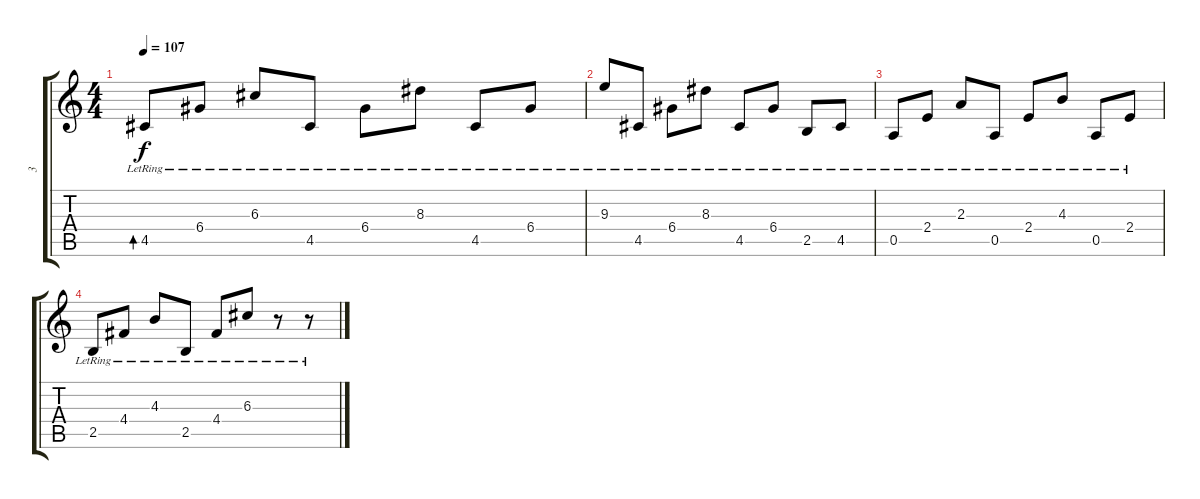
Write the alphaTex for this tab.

\track ("3" "3") {instrument electricguitarmuted}
\staff {score tabs}
\tuning (E4 B3 G3 D3 A2 D2) {hide}
\ts (4 4)
\tempo 107
\clef g2
\ks c
4.5{lr}.8{bd 480 dy f} 6.4{lr}.8 6.3{lr}.8 4.5{lr}.8 6.4{lr}.8 8.3{lr}.8 4.5{lr}.8 6.4{lr}.8 |
9.3{lr}.8 4.5{lr}.8 6.4{lr}.8 8.3{lr}.8 4.5{lr}.8 6.4{lr}.8 2.5{lr}.8 4.5{lr}.8 |
0.5{lr}.8 2.4{lr}.8 2.3{lr}.8 0.5{lr}.8 2.4{lr}.8 4.3{lr}.8 0.5{lr}.8 2.4{lr}.8 |
2.5{lr}.8 4.4{lr}.8 4.3{lr}.8 2.5{lr}.8 4.4{lr}.8 6.3{lr}.8 r.8 r.8
